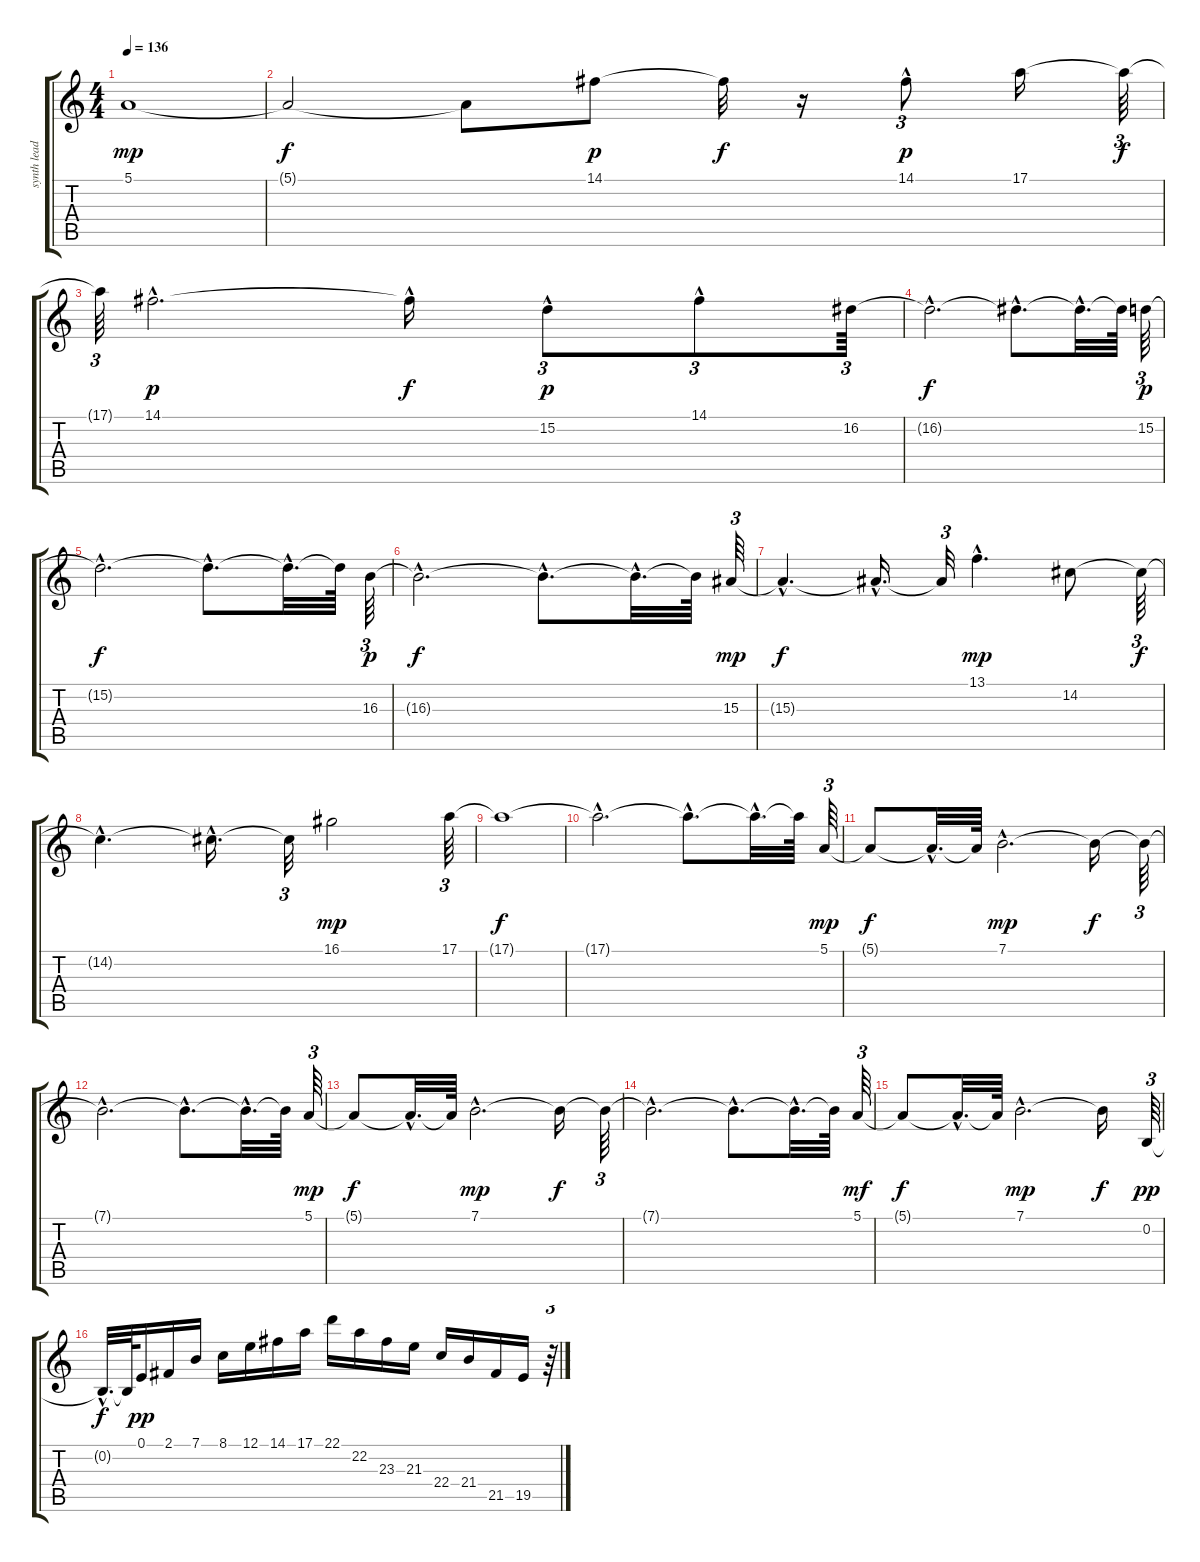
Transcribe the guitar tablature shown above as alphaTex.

\track ("synth lead" "synth lead") {instrument lead2sawtooth}
\staff {score tabs}
\tuning (E4 B3 G3 D3 A2 E2) {hide}
\ts (4 4)
\tempo 136
\clef g2
\ks c
5.1.1{dy mp volume 16} |
5.1{t}.2{dy f} 5.1{t}.8 14.1.8{dy p volume 16} 14.1{t}.32{dy f} r.16 14.1{hac}.8{tu (3 2) dy p} 17.1.16 17.1{t}.64{tu (3 2) dy f} |
17.1{t}.64{tu (3 2)} 14.1{hac}.2{d dy p volume 16} 14.1{hac t}.16{dy f} 15.2{hac}.8{tu (3 2) dy p volume 16} 14.1{hac}.8{tu (3 2)} 16.2.64{tu (3 2) volume 16} |
16.2{hac t}.2{d dy f} 16.2{hac t}.8{d} 16.2{hac t}.32{d} 16.2{t}.64 15.2.64{tu (3 2) dy p volume 16} |
15.2{hac t}.2{d dy f} 15.2{hac t}.8{d} 15.2{hac t}.32{d} 15.2{t}.64 16.3.64{tu (3 2) dy p volume 16} |
16.3{hac t}.2{d dy f} 16.3{hac t}.8{d} 16.3{hac t}.32{d} 16.3{t}.64 15.3.64{tu (3 2) dy mp volume 16} |
15.3{hac t}.4{d dy f} 15.3{hac t}.16{d} 15.3{t}.32{tu (3 2)} 13.1{hac}.4{d dy mp volume 16} 14.2.8{volume 16} 14.2{t}.64{tu (3 2) dy f} |
14.2{hac t}.4{d} 14.2{hac t}.16{d} 14.2{t}.32{tu (3 2)} 16.1.2{dy mp volume 16} 17.1.64{tu (3 2) volume 16} |
17.1{t}.1{dy f} |
17.1{hac t}.2{d} 17.1{hac t}.8{d} 17.1{hac t}.32{d} 17.1{t}.64 5.1.64{tu (3 2) dy mp volume 16} |
5.1{t}.8{dy f} 5.1{hac t}.32{d} 5.1{t}.64 7.1{hac}.2{d dy mp volume 16} 7.1{t}.16{dy f} 7.1{t}.64{tu (3 2)} |
7.1{hac t}.2{d} 7.1{hac t}.8{d} 7.1{hac t}.32{d} 7.1{t}.64 5.1.64{tu (3 2) dy mp volume 16} |
5.1{t}.8{dy f} 5.1{hac t}.32{d} 5.1{t}.64 7.1{hac}.2{d dy mp volume 16} 7.1{t}.16{dy f} 7.1{t}.64{tu (3 2)} |
7.1{hac t}.2{d} 7.1{hac t}.8{d} 7.1{hac t}.32{d} 7.1{t}.64 5.1.64{tu (3 2) dy mf volume 16} |
5.1{t}.8{dy f} 5.1{hac t}.32{d} 5.1{t}.64 7.1{hac}.2{d dy mp volume 16} 7.1{t}.16{dy f} 0.2.64{tu (3 2) dy pp volume 16} |
0.2{hac t}.32{d dy f} 0.2{t}.64 0.1.16{dy pp} 2.1.16 7.1.16 8.1.16 12.1.16 14.1.16 17.1.16 22.1.16 22.2.16 23.3.16 21.3.16 22.4.16 21.4.16 21.5.16 19.5.16 r.64{tu (3 2)}
